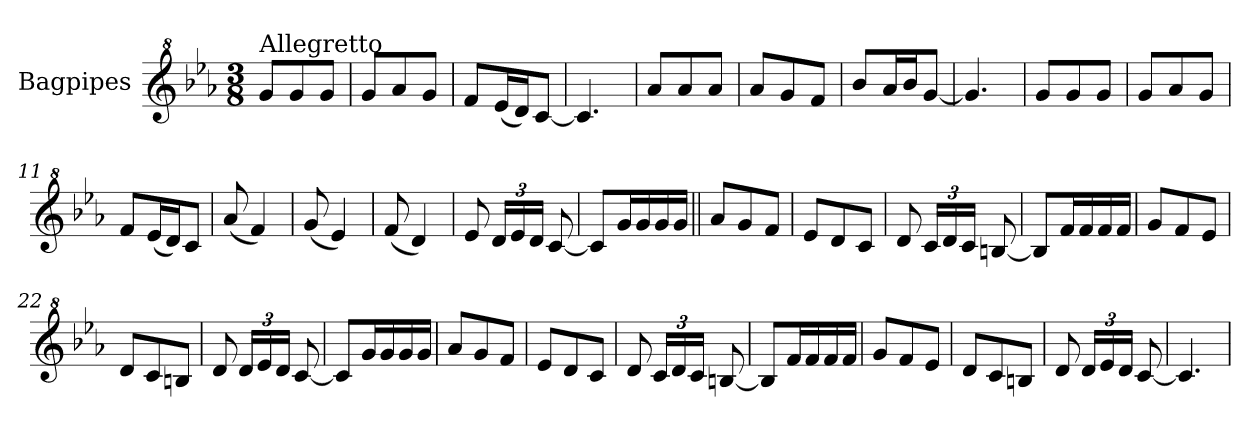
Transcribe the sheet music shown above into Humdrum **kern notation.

**kern
*part1
*staff1
*I"Bagpipes
*I'Bag
*clefG^2
*k[b-e-a-]
*E-:
*M3/8
=1
!LO:TX:a:t=Allegretto
8gg/L
8gg/
8gg/J
=2
8gg/L
8aa-/
8gg/J
=3
8ff/L
(16ee-/L
16dd/J)
[8cc/J
=4
4.cc/]
=5
8aa-/L
8aa-/
8aa-/J
=6
8aa-/L
8gg/
8ff/J
=7
8bb-/L
16aa-/L
16bb-/J
[8gg/J
=8
4.gg/]
=9
8gg/L
8gg/
8gg/J
=10
8gg/L
8aa-/
8gg/J
=11
8ff/L
(16ee-/L
16dd/J)
8cc/J
=12
(8aa-/
4ff/)
!!LO:LB:g=z
=13
(8gg/
4ee-/)
=14
(8ff/
4dd/)
=15
8ee-/
*Xbrackettup
24dd/LL
24ee-/
24dd/JJ
[8cc/
=16
8cc/L]
16gg/L
16gg/
16gg/
16gg/JJ
=17||
8aa-/L
8gg/
8ff/J
=18
8ee-/L
8dd/
8cc/J
=19
8dd/
24cc/LL
24dd/
24cc/JJ
[8bn/
=20
8b/L]
16ff/L
16ff/
16ff/
16ff/JJ
=21
8gg/L
8ff/
8ee-/J
!!LO:LB:g=z
=22
8dd/L
8cc/
8bn/J
=23
8dd/
24dd/LL
24ee-/
24dd/JJ
[8cc/
=24
8cc/L]
16gg/L
16gg/
16gg/
16gg/JJ
=25
8aa-/L
8gg/
8ff/J
=26
8ee-/L
8dd/
8cc/J
=27
8dd/
24cc/LL
24dd/
24cc/JJ
[8bn/
=28
8b/L]
16ff/L
16ff/
16ff/
16ff/JJ
=29
8gg/L
8ff/
8ee-/J
=30
8dd/L
8cc/
8bn/J
!!LO:LB:g=z
=31
8dd/
24dd/LL
24ee-/
24dd/JJ
[8cc/
=32
4.cc/]
=
*-
